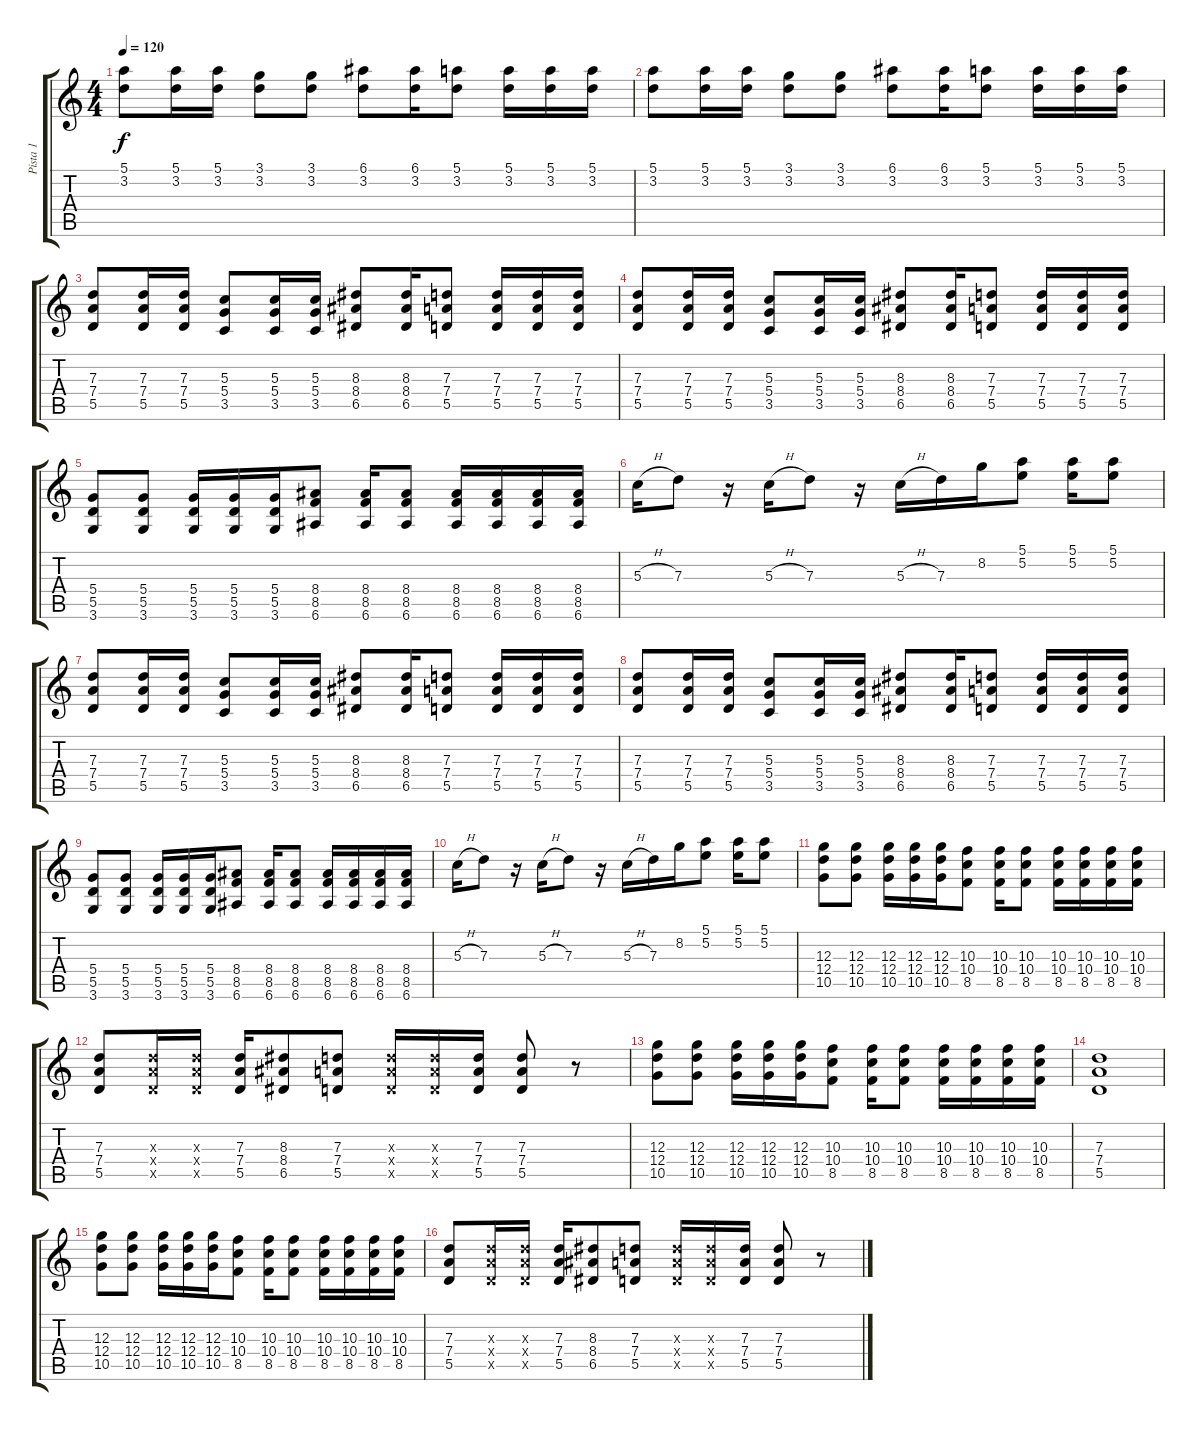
\track ("Pista 1" "Pista 1") {instrument distortionguitar}
\staff {score tabs}
\tuning (E4 B3 G3 D3 A2 E2) {hide}
\ts (4 4)
\tempo 120
\clef g2
\ks c
(5.1 3.2).8{dy f} (5.1 3.2).16 (5.1 3.2).16 (3.1 3.2).8 (3.1 3.2).8 (6.1 3.2).8 (6.1 3.2).16 (5.1 3.2).8 (5.1 3.2).16 (5.1 3.2).16 (5.1 3.2).16 |
(5.1 3.2).8 (5.1 3.2).16 (5.1 3.2).16 (3.1 3.2).8 (3.1 3.2).8 (6.1 3.2).8 (6.1 3.2).16 (5.1 3.2).8 (5.1 3.2).16 (5.1 3.2).16 (5.1 3.2).16 |
(7.3 7.4 5.5).8 (7.3 7.4 5.5).16 (7.3 7.4 5.5).16 (5.3 5.4 3.5).8 (5.3 5.4 3.5).16 (5.3 5.4 3.5).16 (8.3 8.4 6.5).8 (8.3 8.4 6.5).16 (7.3 7.4 5.5).8 (7.3 7.4 5.5).16 (7.3 7.4 5.5).16 (7.3 7.4 5.5).16 |
(7.3 7.4 5.5).8 (7.3 7.4 5.5).16 (7.3 7.4 5.5).16 (5.3 5.4 3.5).8 (5.3 5.4 3.5).16 (5.3 5.4 3.5).16 (8.3 8.4 6.5).8 (8.3 8.4 6.5).16 (7.3 7.4 5.5).8 (7.3 7.4 5.5).16 (7.3 7.4 5.5).16 (7.3 7.4 5.5).16 |
(5.4 5.5 3.6).8 (5.4 5.5 3.6).8 (5.4 5.5 3.6).16 (5.4 5.5 3.6).16 (5.4 5.5 3.6).16 (8.4 8.5 6.6).8 (8.4 8.5 6.6).16 (8.4 8.5 6.6).8 (8.4 8.5 6.6).16 (8.4 8.5 6.6).16 (8.4 8.5 6.6).16 (8.4 8.5 6.6).16 |
5.3{h}.16 7.3.8 r.16 5.3{h}.16 7.3.8 r.16 5.3{h}.16 7.3.16 8.2.16 (5.1 5.2).8 (5.1 5.2).16 (5.1 5.2).8 |
(7.3 7.4 5.5).8 (7.3 7.4 5.5).16 (7.3 7.4 5.5).16 (5.3 5.4 3.5).8 (5.3 5.4 3.5).16 (5.3 5.4 3.5).16 (8.3 8.4 6.5).8 (8.3 8.4 6.5).16 (7.3 7.4 5.5).8 (7.3 7.4 5.5).16 (7.3 7.4 5.5).16 (7.3 7.4 5.5).16 |
(7.3 7.4 5.5).8 (7.3 7.4 5.5).16 (7.3 7.4 5.5).16 (5.3 5.4 3.5).8 (5.3 5.4 3.5).16 (5.3 5.4 3.5).16 (8.3 8.4 6.5).8 (8.3 8.4 6.5).16 (7.3 7.4 5.5).8 (7.3 7.4 5.5).16 (7.3 7.4 5.5).16 (7.3 7.4 5.5).16 |
(5.4 5.5 3.6).8 (5.4 5.5 3.6).8 (5.4 5.5 3.6).16 (5.4 5.5 3.6).16 (5.4 5.5 3.6).16 (8.4 8.5 6.6).8 (8.4 8.5 6.6).16 (8.4 8.5 6.6).8 (8.4 8.5 6.6).16 (8.4 8.5 6.6).16 (8.4 8.5 6.6).16 (8.4 8.5 6.6).16 |
5.3{h}.16 7.3.8 r.16 5.3{h}.16 7.3.8 r.16 5.3{h}.16 7.3.16 8.2.16 (5.1 5.2).8 (5.1 5.2).16 (5.1 5.2).8 |
(12.3 12.4 10.5).8 (12.3 12.4 10.5).8 (12.3 12.4 10.5).16 (12.3 12.4 10.5).16 (12.3 12.4 10.5).16 (10.3 10.4 8.5).8 (10.3 10.4 8.5).16 (10.3 10.4 8.5).8 (10.3 10.4 8.5).16 (10.3 10.4 8.5).16 (10.3 10.4 8.5).16 (10.3 10.4 8.5).16 |
(7.3 7.4 5.5).8 (7.3{x} 7.4{x} 5.5{x}).16 (7.3{x} 7.4{x} 5.5{x}).16 (7.3 7.4 5.5).16 (8.3 8.4 6.5).8 (7.3 7.4 5.5).8 (7.3{x} 7.4{x} 5.5{x}).16 (7.3{x} 7.4{x} 5.5{x}).16 (7.3 7.4 5.5).16 (7.3 7.4 5.5).8 r.8 |
(12.3 12.4 10.5).8 (12.3 12.4 10.5).8 (12.3 12.4 10.5).16 (12.3 12.4 10.5).16 (12.3 12.4 10.5).16 (10.3 10.4 8.5).8 (10.3 10.4 8.5).16 (10.3 10.4 8.5).8 (10.3 10.4 8.5).16 (10.3 10.4 8.5).16 (10.3 10.4 8.5).16 (10.3 10.4 8.5).16 |
(7.3 7.4 5.5).1 |
(12.3 12.4 10.5).8 (12.3 12.4 10.5).8 (12.3 12.4 10.5).16 (12.3 12.4 10.5).16 (12.3 12.4 10.5).16 (10.3 10.4 8.5).8 (10.3 10.4 8.5).16 (10.3 10.4 8.5).8 (10.3 10.4 8.5).16 (10.3 10.4 8.5).16 (10.3 10.4 8.5).16 (10.3 10.4 8.5).16 |
(7.3 7.4 5.5).8 (7.3{x} 7.4{x} 5.5{x}).16 (7.3{x} 7.4{x} 5.5{x}).16 (7.3 7.4 5.5).16 (8.3 8.4 6.5).8 (7.3 7.4 5.5).8 (7.3{x} 7.4{x} 5.5{x}).16 (7.3{x} 7.4{x} 5.5{x}).16 (7.3 7.4 5.5).16 (7.3 7.4 5.5).8 r.8
